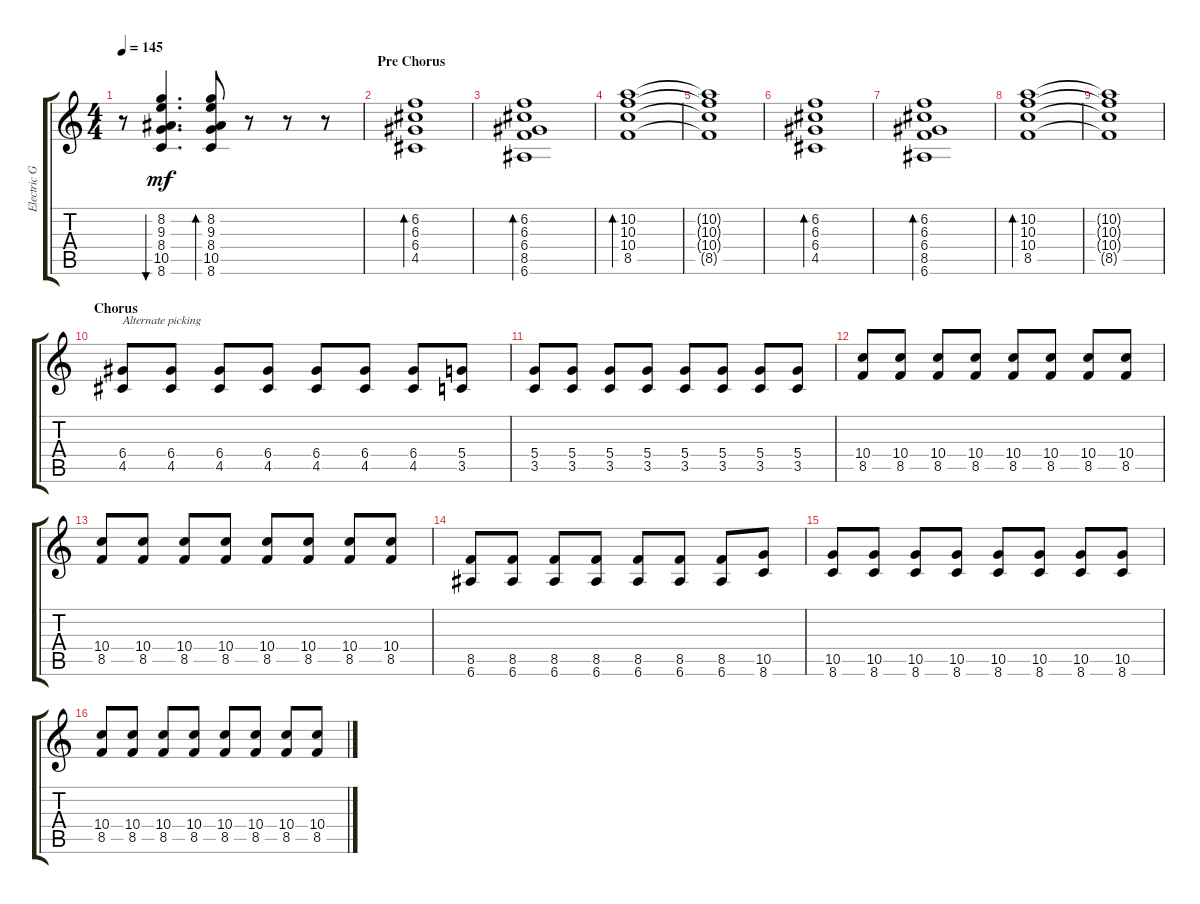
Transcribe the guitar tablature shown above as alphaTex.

\track ("Electric Guitar" "Electric G") {instrument electricguitarclean}
\staff {score tabs}
\tuning (E4 B3 G3 D3 A2 E2) {hide}
\ts (4 4)
\tempo 145
\clef g2
\ks c
r.8{dy mf} (8.2 9.3 8.4 10.5 8.6).4{d bu 30} (8.2 9.3 8.4 10.5 8.6).8{bd 30} r.8 r.8 r.8 |
\section ("" "Pre Chorus")
(6.2 6.3 6.4 4.5).1{bd 30} |
(6.2 6.3 6.4 8.5 6.6).1{bd 30} |
(10.2 10.3 10.4 8.5).1{bd 30} |
(10.2{t} 10.3{t} 10.4{t} 8.5{t}).1 |
(6.2 6.3 6.4 4.5).1{bd 30} |
(6.2 6.3 6.4 8.5 6.6).1{bd 30} |
(10.2 10.3 10.4 8.5).1{bd 30} |
(10.2{t} 10.3{t} 10.4{t} 8.5{t}).1 |
\section ("" "Chorus")
(6.4 4.5).8{txt "Alternate picking"} (6.4 4.5).8 (6.4 4.5).8 (6.4 4.5).8 (6.4 4.5).8 (6.4 4.5).8 (6.4 4.5).8 (5.4 3.5).8 |
(5.4 3.5).8 (5.4 3.5).8 (5.4 3.5).8 (5.4 3.5).8 (5.4 3.5).8 (5.4 3.5).8 (5.4 3.5).8 (5.4 3.5).8 |
(10.4 8.5).8 (10.4 8.5).8 (10.4 8.5).8 (10.4 8.5).8 (10.4 8.5).8 (10.4 8.5).8 (10.4 8.5).8 (10.4 8.5).8 |
(10.4 8.5).8 (10.4 8.5).8 (10.4 8.5).8 (10.4 8.5).8 (10.4 8.5).8 (10.4 8.5).8 (10.4 8.5).8 (10.4 8.5).8 |
(8.5 6.6).8 (8.5 6.6).8 (8.5 6.6).8 (8.5 6.6).8 (8.5 6.6).8 (8.5 6.6).8 (8.5 6.6).8 (10.5 8.6).8 |
(10.5 8.6).8 (10.5 8.6).8 (10.5 8.6).8 (10.5 8.6).8 (10.5 8.6).8 (10.5 8.6).8 (10.5 8.6).8 (10.5 8.6).8 |
(10.4 8.5).8 (10.4 8.5).8 (10.4 8.5).8 (10.4 8.5).8 (10.4 8.5).8 (10.4 8.5).8 (10.4 8.5).8 (10.4 8.5).8
